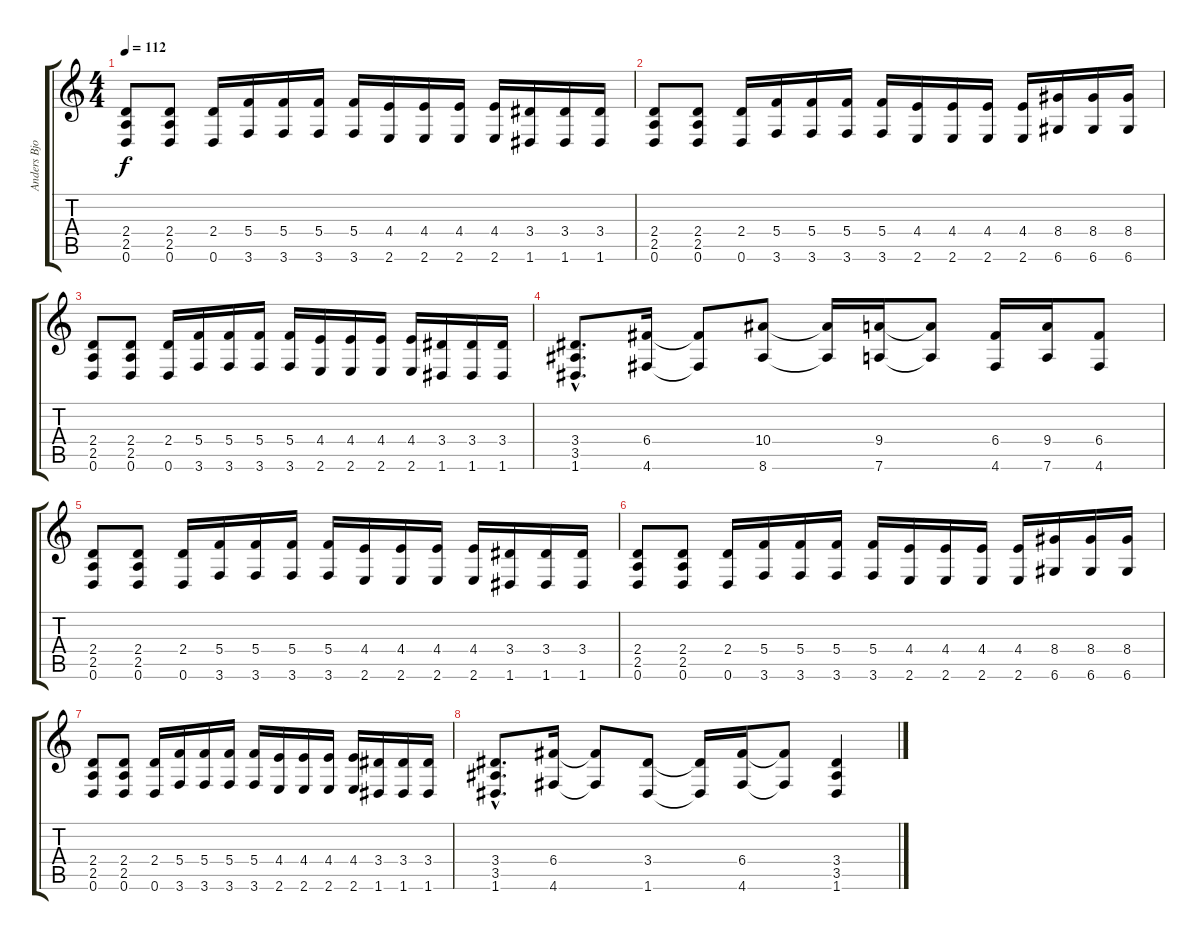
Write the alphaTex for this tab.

\track ("Anders Bjorler" "Anders Bjo") {instrument distortionguitar}
\staff {score tabs}
\tuning (D4 A3 F3 C3 G2 D2) {hide}
\ts (4 4)
\tempo 112
\clef g2
\ks c
(2.4 2.5 0.6).8{dy f volume 11} (2.4 2.5 0.6).8 (2.4 0.6).16 (5.4 3.6).16 (5.4 3.6).16 (5.4 3.6).16 (5.4 3.6).16 (4.4 2.6).16 (4.4 2.6).16 (4.4 2.6).16 (4.4 2.6).16 (3.4 1.6).16 (3.4 1.6).16 (3.4 1.6).16 |
(2.4 2.5 0.6).8{volume 10} (2.4 2.5 0.6).8 (2.4 0.6).16 (5.4 3.6).16 (5.4 3.6).16 (5.4 3.6).16 (5.4 3.6).16 (4.4 2.6).16 (4.4 2.6).16 (4.4 2.6).16 (4.4 2.6).16 (8.4 6.6).16 (8.4 6.6).16 (8.4 6.6).16 |
(2.4 2.5 0.6).8{volume 9} (2.4 2.5 0.6).8 (2.4 0.6).16 (5.4 3.6).16 (5.4 3.6).16 (5.4 3.6).16 (5.4 3.6).16 (4.4 2.6).16 (4.4 2.6).16 (4.4 2.6).16 (4.4 2.6).16 (3.4 1.6).16 (3.4 1.6).16 (3.4 1.6).16 |
(3.4{hac} 3.5{hac} 1.6{hac}).8{d volume 8} (6.4 4.6).16 (6.4{t} 4.6{t}).8 (10.4 8.6).8 (10.4{t} 8.6{t}).16 (9.4 7.6).16 (9.4{t} 7.6{t}).8 (6.4 4.6).16 (9.4 7.6).16 (6.4 4.6).8 |
(2.4 2.5 0.6).8{volume 6} (2.4 2.5 0.6).8 (2.4 0.6).16 (5.4 3.6).16 (5.4 3.6).16 (5.4 3.6).16 (5.4 3.6).16 (4.4 2.6).16 (4.4 2.6).16 (4.4 2.6).16 (4.4 2.6).16 (3.4 1.6).16 (3.4 1.6).16 (3.4 1.6).16 |
(2.4 2.5 0.6).8{volume 4} (2.4 2.5 0.6).8 (2.4 0.6).16 (5.4 3.6).16 (5.4 3.6).16 (5.4 3.6).16 (5.4 3.6).16 (4.4 2.6).16 (4.4 2.6).16 (4.4 2.6).16 (4.4 2.6).16 (8.4 6.6).16 (8.4 6.6).16 (8.4 6.6).16 |
(2.4 2.5 0.6).8{volume 2} (2.4 2.5 0.6).8 (2.4 0.6).16 (5.4 3.6).16 (5.4 3.6).16 (5.4 3.6).16 (5.4 3.6).16 (4.4 2.6).16 (4.4 2.6).16 (4.4 2.6).16 (4.4 2.6).16 (3.4 1.6).16 (3.4 1.6).16 (3.4 1.6).16 |
(3.4{hac} 3.5{hac} 1.6{hac}).8{d volume 1} (6.4 4.6).16 (6.4{t} 4.6{t}).8 (3.4 1.6).8 (3.4{t} 1.6{t}).16 (6.4 4.6).16 (6.4{t} 4.6{t}).8 (3.4 3.5 1.6).4
